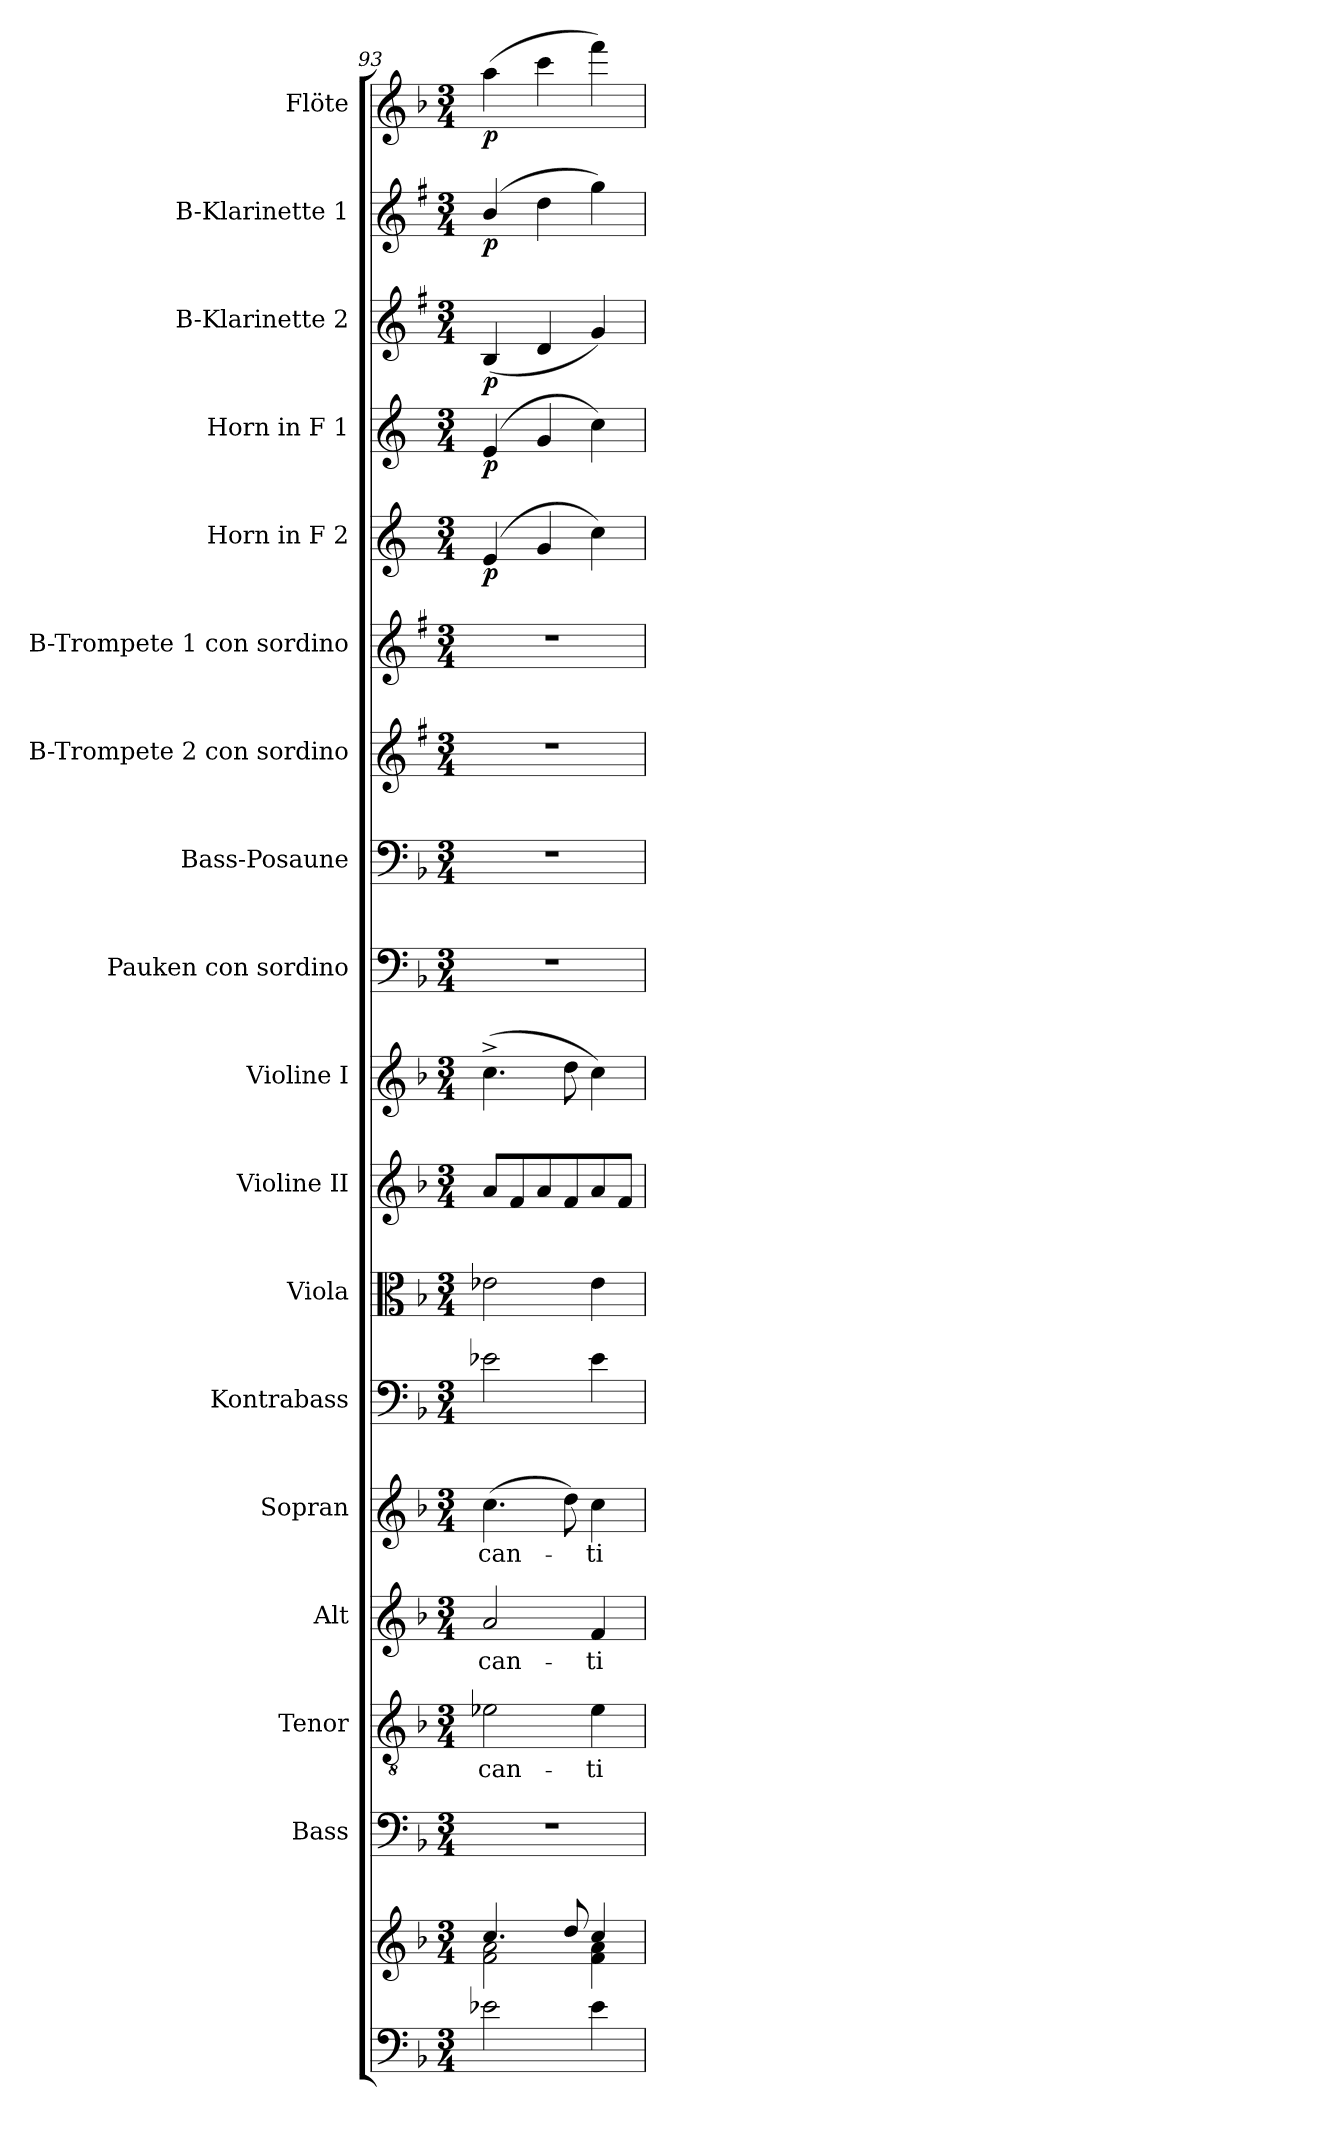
**kern	**kern	**kern	**kern	**text	**kern	**text	**kern	**text	**kern	**kern	**kern	**kern	**kern	**kern	**kern	**kern	**kern	**dynam	**kern	**dynam	**kern	**dynam	**kern	**dynam	**kern	**dynam
*part18	*part18	*part17	*part16	*part16	*part15	*part15	*part14	*part14	*part13	*part12	*part11	*part10	*part9	*part8	*part7	*part6	*part5	*part5	*part4	*part4	*part3	*part3	*part2	*part2	*part1	*part1
*staff19	*staff18	*staff17	*staff16	*staff16	*staff15	*staff15	*staff14	*staff14	*staff13	*staff12	*staff11	*staff10	*staff9	*staff8	*staff7	*staff6	*staff5	*staff5	*staff4	*staff4	*staff3	*staff3	*staff2	*staff2	*staff1	*staff1
*	*	*I"Bass	*I"Tenor	*	*I"Alt	*	*I"Sopran	*	*I"Kontrabass	*I"Viola	*I"Violine II	*I"Violine I	*I"Pauken con sordino	*I"Bass-Posaune	*I"B-Trompete 2 con sordino	*I"B-Trompete 1 con sordino	*I"Horn in F 2	*	*I"Horn in F 1	*	*I"B-Klarinette 2	*	*I"B-Klarinette 1	*	*I"Flöte	*
*	*	*I'B.	*I'T.	*	*I'A.	*	*I'S.	*	*I'Kb.	*I'Vla.	*I'Vl. II	*I'Vl. I	*I'Pk.	*I'B. Pos.	*I'B Trp. 2	*I'B Trp. 1	*	*	*	*	*I'B Kl. 2	*	*I'B Kl. 1	*	*I'Fl.	*
*clefF4	*clefG2	*clefF4	*clefGv2	*	*clefG2	*	*clefG2	*	*clefF4	*clefC3	*clefG2	*clefG2	*clefF4	*clefF4	*clefG2	*clefG2	*clefG2	*	*clefG2	*	*clefG2	*	*clefG2	*	*clefG2	*
*	*	*	*	*	*	*	*	*	*ITrd7c12	*	*	*	*	*	*ITrd1c2	*ITrd1c2	*ITrd4c7	*	*ITrd4c7	*	*ITrd1c2	*	*ITrd1c2	*	*	*
*k[b-]	*k[b-]	*k[b-]	*k[b-]	*	*k[b-]	*	*k[b-]	*	*k[b-]	*k[b-]	*k[b-]	*k[b-]	*k[b-]	*k[b-]	*k[b-]	*k[b-]	*k[b-]	*	*k[b-]	*	*k[b-]	*	*k[b-]	*	*k[b-]	*
*F:	*F:	*F:	*F:	*	*F:	*	*F:	*	*F:	*F:	*F:	*F:	*F:	*F:	*F:	*F:	*F:	*	*F:	*	*F:	*	*F:	*	*F:	*
*M3/4	*M3/4	*M3/4	*M3/4	*	*M3/4	*	*M3/4	*	*M3/4	*M3/4	*M3/4	*M3/4	*M3/4	*M3/4	*M3/4	*M3/4	*M3/4	*	*M3/4	*	*M3/4	*	*M3/4	*	*M3/4	*
=93	=93	=93	=93	=93	=93	=93	=93	=93	=93	=93	=93	=93	=93	=93	=93	=93	=93	=93	=93	=93	=93	=93	=93	=93	=93	=93
*	*^	*	*	*	*	*	*	*	*	*	*	*	*	*	*	*	*	*	*	*	*	*	*	*	*	*
!	!	!	!	!	!LO:LY:b	!	!LO:LY:b	!	!LO:LY:b	!	!	!	!	!	!	!	!	!	!LO:DY:b	!	!LO:DY:b	!	!LO:DY:b	!	!LO:DY:b	!	!LO:DY:b
2e-X\	4.cc/	2f\ 2a\	2.r	2e-X\	-can-	2a/	-can-	(>4.cc\	-can-	2E-X\	2e-X\	8a/L	(>4.cc^>\	2.r	2.r	2.r	2.r	(4A/	p	(4A/	p	(<4A/	p	(4a/	p	(>4aa\	p
.	.	.	.	.	.	.	.	.	.	.	.	8f/	.	.	.	.	.	.	.	.	.	.	.	.	.	.	.
.	.	.	.	.	.	.	.	.	.	.	.	8a/	.	.	.	.	.	4c/	.	4c/	.	4c/	.	4cc\	.	4ccc\	.
.	8dd/	.	.	.	.	.	.	8dd\)	.	.	.	8f/	8dd\	.	.	.	.	.	.	.	.	.	.	.	.	.	.
!	!	!	!	!	!LO:LY:b	!	!LO:LY:b	!	!LO:LY:b	!	!	!	!	!	!	!	!	!	!	!	!	!	!	!	!	!	!
4e-\	4cc/	4f\ 4a\	.	4e-\	-ti	4f/	-ti	4cc\	-ti	4E-\	4e-\	8a/	4cc\)	.	.	.	.	4f\)	.	4f\)	.	4f/)	.	4ff\)	.	4fff\)	.
.	.	.	.	.	.	.	.	.	.	.	.	8f/J	.	.	.	.	.	.	.	.	.	.	.	.	.	.	.
*	*v	*v	*	*	*	*	*	*	*	*	*	*	*	*	*	*	*	*	*	*	*	*	*	*	*	*	*
=	=	=	=	=	=	=	=	=	=	=	=	=	=	=	=	=	=	=	=	=	=	=	=	=	=	=
*-	*-	*-	*-	*-	*-	*-	*-	*-	*-	*-	*-	*-	*-	*-	*-	*-	*-	*-	*-	*-	*-	*-	*-	*-	*-	*-
